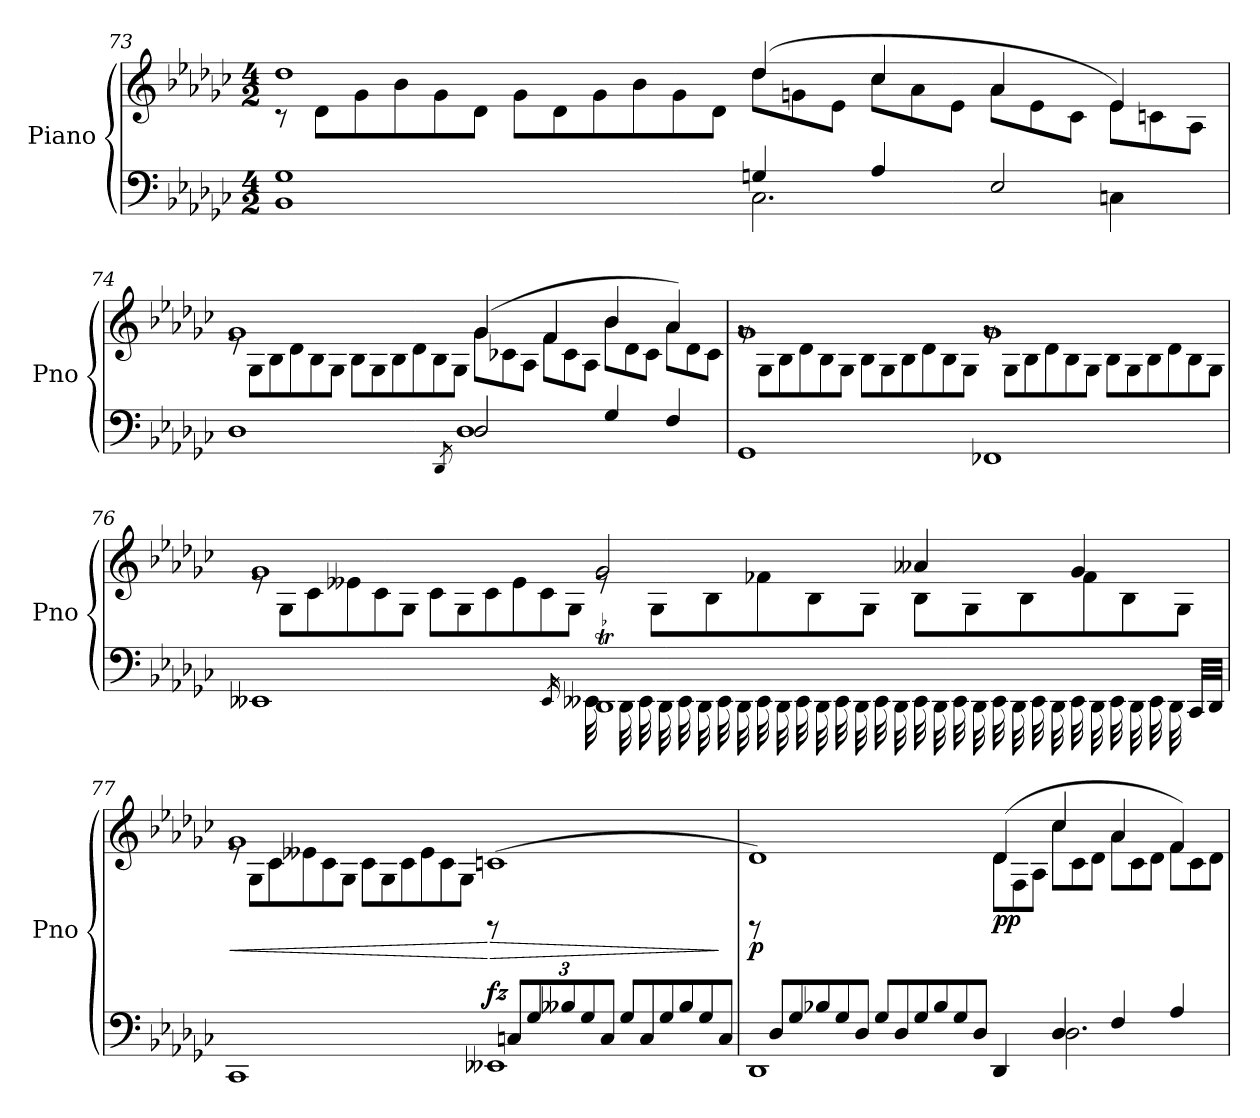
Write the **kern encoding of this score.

**kern	**kern	**dynam
*part1	*part1	*part1
*staff2	*staff1	*staff1/2
*I"Piano	*	*
*I'Pno	*	*
!!LO:LB:g=z
*clefF4	*clefG2	*
*k[b-e-a-d-g-c-]	*k[b-e-a-d-g-c-]	*
*M4/2	*M4/2	*
=73	=73	=73
*^	*^	*
*	*	*	*Xtuplet	*
1BB- 1G-	1ryy	1dd-	12r	.
.	.	.	12d-\L	.
.	.	.	12g-\	.
.	.	.	12b-\	.
.	.	.	12g-\	.
.	.	.	12d-\J	.
.	.	.	12g-\L	.
.	.	.	12d-\	.
.	.	.	12g-\	.
.	.	.	12b-\	.
.	.	.	12g-\	.
.	.	.	12d-\J	.
!	!	!	!	!LO:DY:b
4Gn/	2.C-\	(4dd-/	12dd-\L	other-dynamics
.	.	.	12gn\	.
.	.	.	12e-\J	.
4A-/	.	4cc-/	12cc-\L	.
.	.	.	12a-\	.
.	.	.	12e-\J	.
2E-/	.	4a-/	12a-\L	.
.	.	.	12e-\	.
.	.	.	12c-\J	.
.	4Cn\	4e-/)	12e-\L	.
.	.	.	12cn\	.
.	.	.	12A-\J	.
!!LO:LB:g=z	!!
=74	=74	=74	=74	=74
1D-	1ryy	1g-	12re	.
.	.	.	12G-\L	.
.	.	.	12B-\	.
.	.	.	12d-\	.
.	.	.	12B-\	.
.	.	.	12G-\J	.
.	.	.	12B-\L	.
.	.	.	12G-\	.
.	.	.	12B-\	.
.	.	.	12d-\	.
.	.	.	12B-\	.
.	.	.	12G-\J	.
8qDD-/	.	.	.	.
2D-/	1D-	(4g-/	12g-\L	.
.	.	.	12c-X\	.
.	.	.	12A-\J	.
.	.	4f/	12f\L	.
.	.	.	12c-\	.
.	.	.	12A-\J	.
4G-/	.	4b-/	12b-\L	.
.	.	.	12d-\	.
.	.	.	12c-\J	.
4F/	.	4a-/)	12a-\L	.
.	.	.	12d-\	.
.	.	.	12c-\J	.
*v	*v	*	*	*
!!LO:LB:g=z	!!
=75	=75	=75	=75
1GG-	1g-	12rg	.
.	.	12G-\L	.
.	.	12B-\	.
.	.	12d-\	.
.	.	12B-\	.
.	.	12G-\J	.
.	.	12B-\L	.
.	.	12G-\	.
.	.	12B-\	.
.	.	12d-\	.
.	.	12B-\	.
.	.	12G-\J	.
!	!	!	!LO:DY:a=2
1FF-X	1g-	12rg	other-dynamics
.	.	12G-\L	.
.	.	12B-\	.
.	.	12d-\	.
.	.	12B-\	.
.	.	12G-\J	.
.	.	12B-\L	.
.	.	12G-\	.
.	.	12B-\	.
.	.	12d-\	.
.	.	12B-\	.
.	.	12G-\J	.
!!LO:LB:g=z	!!
=76	=76	=76	=76
*^	*	*	*
1EE--X	1ryy	1g-	12re	.
.	.	.	12G-\L	.
.	.	.	12c-\	.
.	.	.	12e--X\	.
.	.	.	12c-\	.
.	.	.	12G-\J	.
.	.	.	12c-\L	.
.	.	.	12G-\	.
.	.	.	12c-\	.
.	.	.	12e--\	.
.	.	.	12c-\	.
.	.	.	12G-\J	.
16qEE--/	.	.	.	.
1DD-T	32EE--	2g-/	12re	.
.	32DD-	.	.	.
.	32EE--	.	.	.
.	.	.	12G-\L	.
.	32DD-	.	.	.
.	32EE--	.	.	.
.	32DD-	.	.	.
.	.	.	12B-\	.
.	32EE--	.	.	.
.	32DD-	.	.	.
.	32EE--	.	12f-X\	.
.	32DD-	.	.	.
.	32EE--	.	.	.
.	.	.	12B-\	.
.	32DD-	.	.	.
.	32EE--	.	.	.
.	32DD-	.	.	.
.	.	.	12G-\J	.
.	32EE--	.	.	.
.	32DD-	.	.	.
.	32EE--	4a--X/	12B-\L	.
.	32DD-	.	.	.
.	32EE--	.	.	.
.	.	.	12G-\	.
.	32DD-	.	.	.
.	32EE--	.	.	.
.	32DD-	.	.	.
.	.	.	12B-\	.
.	32EE--	.	.	.
.	32DD-	.	.	.
.	32EE--	4g-/	12f-\	.
.	32DD-	.	.	.
.	32EE--	.	.	.
.	.	.	12B-\	.
.	32DD-	.	.	.
.	32EE--	.	.	.
.	32DD-	.	.	.
.	.	.	12G-\J	.
.	32CC-/LLL	.	.	.
.	32DD-/JJJ	.	.	.
!!LO:PB:g=z	!!
=77	=77	=77	=77	=77
!	!	!	!	!LO:HP:b
12%13ryy	1CC-	1g-	12re	<
.	.	.	12G-\L	.
.	.	.	12c-\	.
.	.	.	12e--X\	.
.	.	.	12c-\	.
.	.	.	12G-\J	.
.	.	.	12c-\L	.
.	.	.	12G-\	.
.	.	.	12c-\	.
.	.	.	12e--\	.
.	.	.	12c-\	.
.	.	.	12G-\J	.
!	!	!	!	!LO:HP:n=1:b
!	!	!	!	!LO:DY:n=1:a=2
.	1EE--X	(>1cn	12rEE	[ > fz
12Cn/L	.	.	12%11ryy	.
12G-/	.	.	.	.
12B--X/	.	.	.	.
12G-/	.	.	.	.
12C/J	.	.	.	.
*Xtuplet	*	*	*	*
12G-/L	.	.	.	.
12C/	.	.	.	.
12G-/	.	.	.	.
12B--/	.	.	.	.
12G-/	.	.	.	.
12C/J	.	.	.	]
!!LO:LB:g=z	!!
=78	=78	=78	=78	=78
*	*^	*	*	*
!	!	!	!	!	!LO:DY:b
12ryy	1DD-	4ryy	1d-)	12rEE	p
12D-/L	.	.	.	12%11ryy	.
12G-/	.	.	.	.	.
*	*v	*v	*	*	*
12B-X/	.	.	.	.
12G-/	.	.	.	.
12D-/J	.	.	.	.
12G-/L	.	.	.	.
12D-/	.	.	.	.
12G-/	.	.	.	.
12B-/	.	.	.	.
12G-/	.	.	.	.
12D-/J	.	.	.	.
!	!	!	!	!LO:DY:b
1ryy	4DD-/	(4d-/	12d-\L	pp
.	.	.	12F\	.
.	.	.	12A-\J	.
*	*^	*	*	*
.	4D-/	2.D-\	4cc-/	12cc-\L	.
.	.	.	.	12c-\	.
.	.	.	.	12d-\J	.
.	4F/	.	4a-/	12a-\L	.
.	.	.	.	12c-\	.
.	.	.	.	12d-\J	.
.	4A-/	.	4f/)	12f\L	.
.	.	.	.	12c-\	.
.	.	.	.	12d-\J	.
*v	*v	*v	*	*	*
*	*v	*v	*
=	=	=
*-	*-	*-
